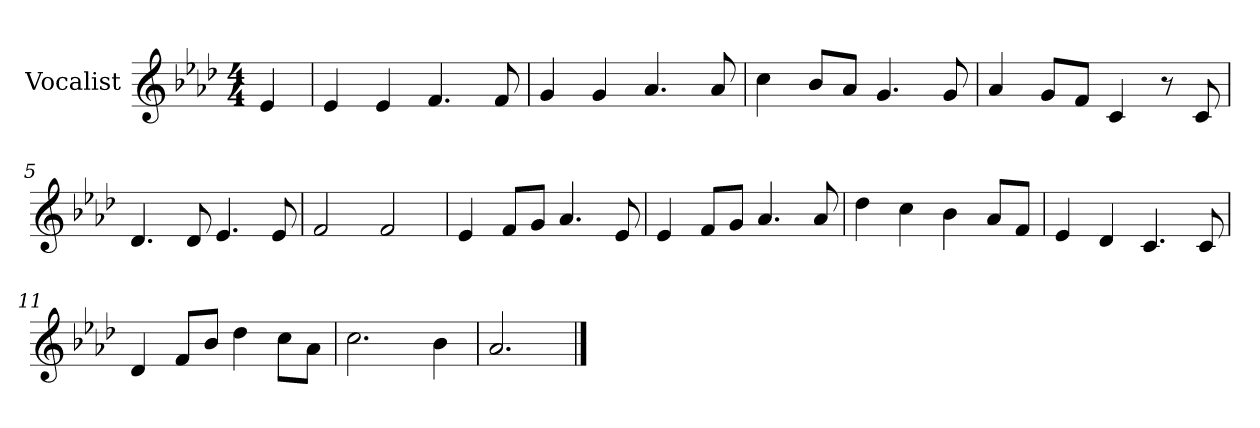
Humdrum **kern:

**kern
*part1
*staff1
*I"Vocalist
*k[b-e-a-d-]
*A-:
*M4/4
=
4e-
=1
4e-
4e-
4.f
8f
=2
4g
4g
4.a-
8a-
=3
4cc
8b-L
8a-J
4.g
8g
=4
4a-
8gL
8fJ
4c
8r
8c
=5
4.d-
8d-
4.e-
8e-
=6
2f
2f
=7
4e-
8fL
8gJ
4.a-
8e-
=8
4e-
8fL
8gJ
4.a-
8a-
=9
4dd-
4cc
4b-
8a-L
8fJ
=10
4e-
4d-
4.c
8c
=11
4d-
8fL
8b-J
4dd-
8ccL
8a-J
=12
2.cc
4b-
=13
2.a-
==
*-
